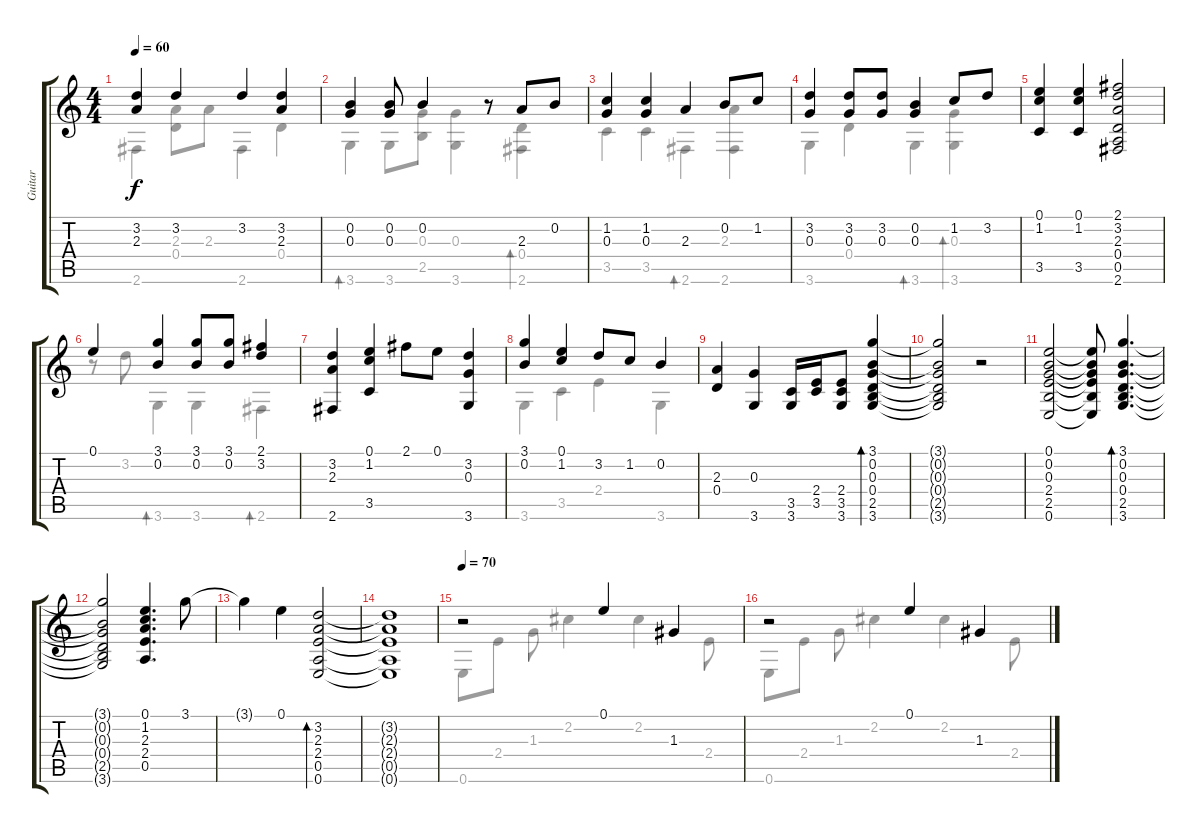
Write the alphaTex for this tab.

\track ("Guitar" "Guitar") {instrument acousticguitarsteel}
\staff {score tabs}
\tuning (E4 B3 G3 D3 A2 E2) {hide}
\voice
\ts (4 4)
\tempo 60
\clef g2
\ks c
(3.2 2.3).4{dy f} 3.2.4 3.2.4 (3.2 2.3).4 |
(0.2 0.3).4 (0.2 0.3).8 0.2.4 r.8 2.3.8 0.2.8 |
(1.2 0.3).4 (1.2 0.3).4 2.3.4 0.2.8 1.2.8 |
(3.2 0.3).4 (3.2 0.3).8 (3.2 0.3).8 (0.2 0.3).4 1.2.8 3.2.8 |
(0.1 1.2 3.5).4 (0.1 1.2 3.5).4 (2.1 3.2 2.3 0.4 0.5 2.6).2 |
0.1.4 (3.1 0.2).4 (3.1 0.2).8 (3.1 0.2).8 (2.1 3.2).4 |
(3.2 2.3 2.6).4 (0.1 1.2 3.5).4 2.1.8 0.1.8 (3.2 0.3 3.6).4 |
(3.1 0.2).4 (0.1 1.2).4 3.2.8 1.2.8 0.2.4 |
(2.3 0.4).4 (0.3 3.6).4 (3.5 3.6).16 (2.4 3.5).16 (2.4 3.5 3.6).8 (3.1 0.2 0.3 0.4 2.5 3.6).4{bd 30} |
(3.1{t} 0.2{t} 0.3{t} 0.4{t} 2.5{t} 3.6{t}).2 r.2 |
(0.1 0.2 0.3 2.4 2.5 0.6).2 (0.1{t} 0.2{t} 0.3{t} 2.4{t} 2.5{t} 0.6{t}).8 (3.1 0.2 0.3 0.4 2.5 3.6).4{d bd 30} |
(3.1{t} 0.2{t} 0.3{t} 0.4{t} 2.5{t} 3.6{t}).2 (0.1 1.2 2.3 2.4 0.5).4{d} 3.1.8 |
3.1{t}.4 0.1.4 (3.2 2.3 2.4 0.5 0.6).2{bd 30} |
(3.2{t} 2.3{t} 2.4{t} 0.5{t} 0.6{t}).1 |
\tempo 70
r.2 0.1.4 1.3.4 |
r.2 0.1.4 1.3.4
\voice
\clef g2
\ottava regular
\simile none
\ks c
2.6.4{dy f} (2.3 0.4).8 2.3.8 2.6.4 0.4.4 |
3.6.4{bd 30} 3.6.8 (0.3 2.5).8 (0.3 3.6).4 (0.4 2.6).4{bd 30} |
3.5.4 3.5.4 2.6.4{bd 30} (2.3 2.6).4 |
3.6.4 0.4.4 3.6.4{bd 30} (0.3 3.6).4{bd 30} |
|
r.8 3.2.8 3.6.4{bd 30} 3.6.4 2.6.4{bd 30} |
|
3.6.4 3.5.4 2.4.4 3.6.4 |
|
|
|
|
|
|
0.6.8 2.4.8 1.3.8 2.2.4 2.2.4 2.4.8 |
0.6.8 2.4.8 1.3.8 2.2.4 2.2.4 2.4.8
